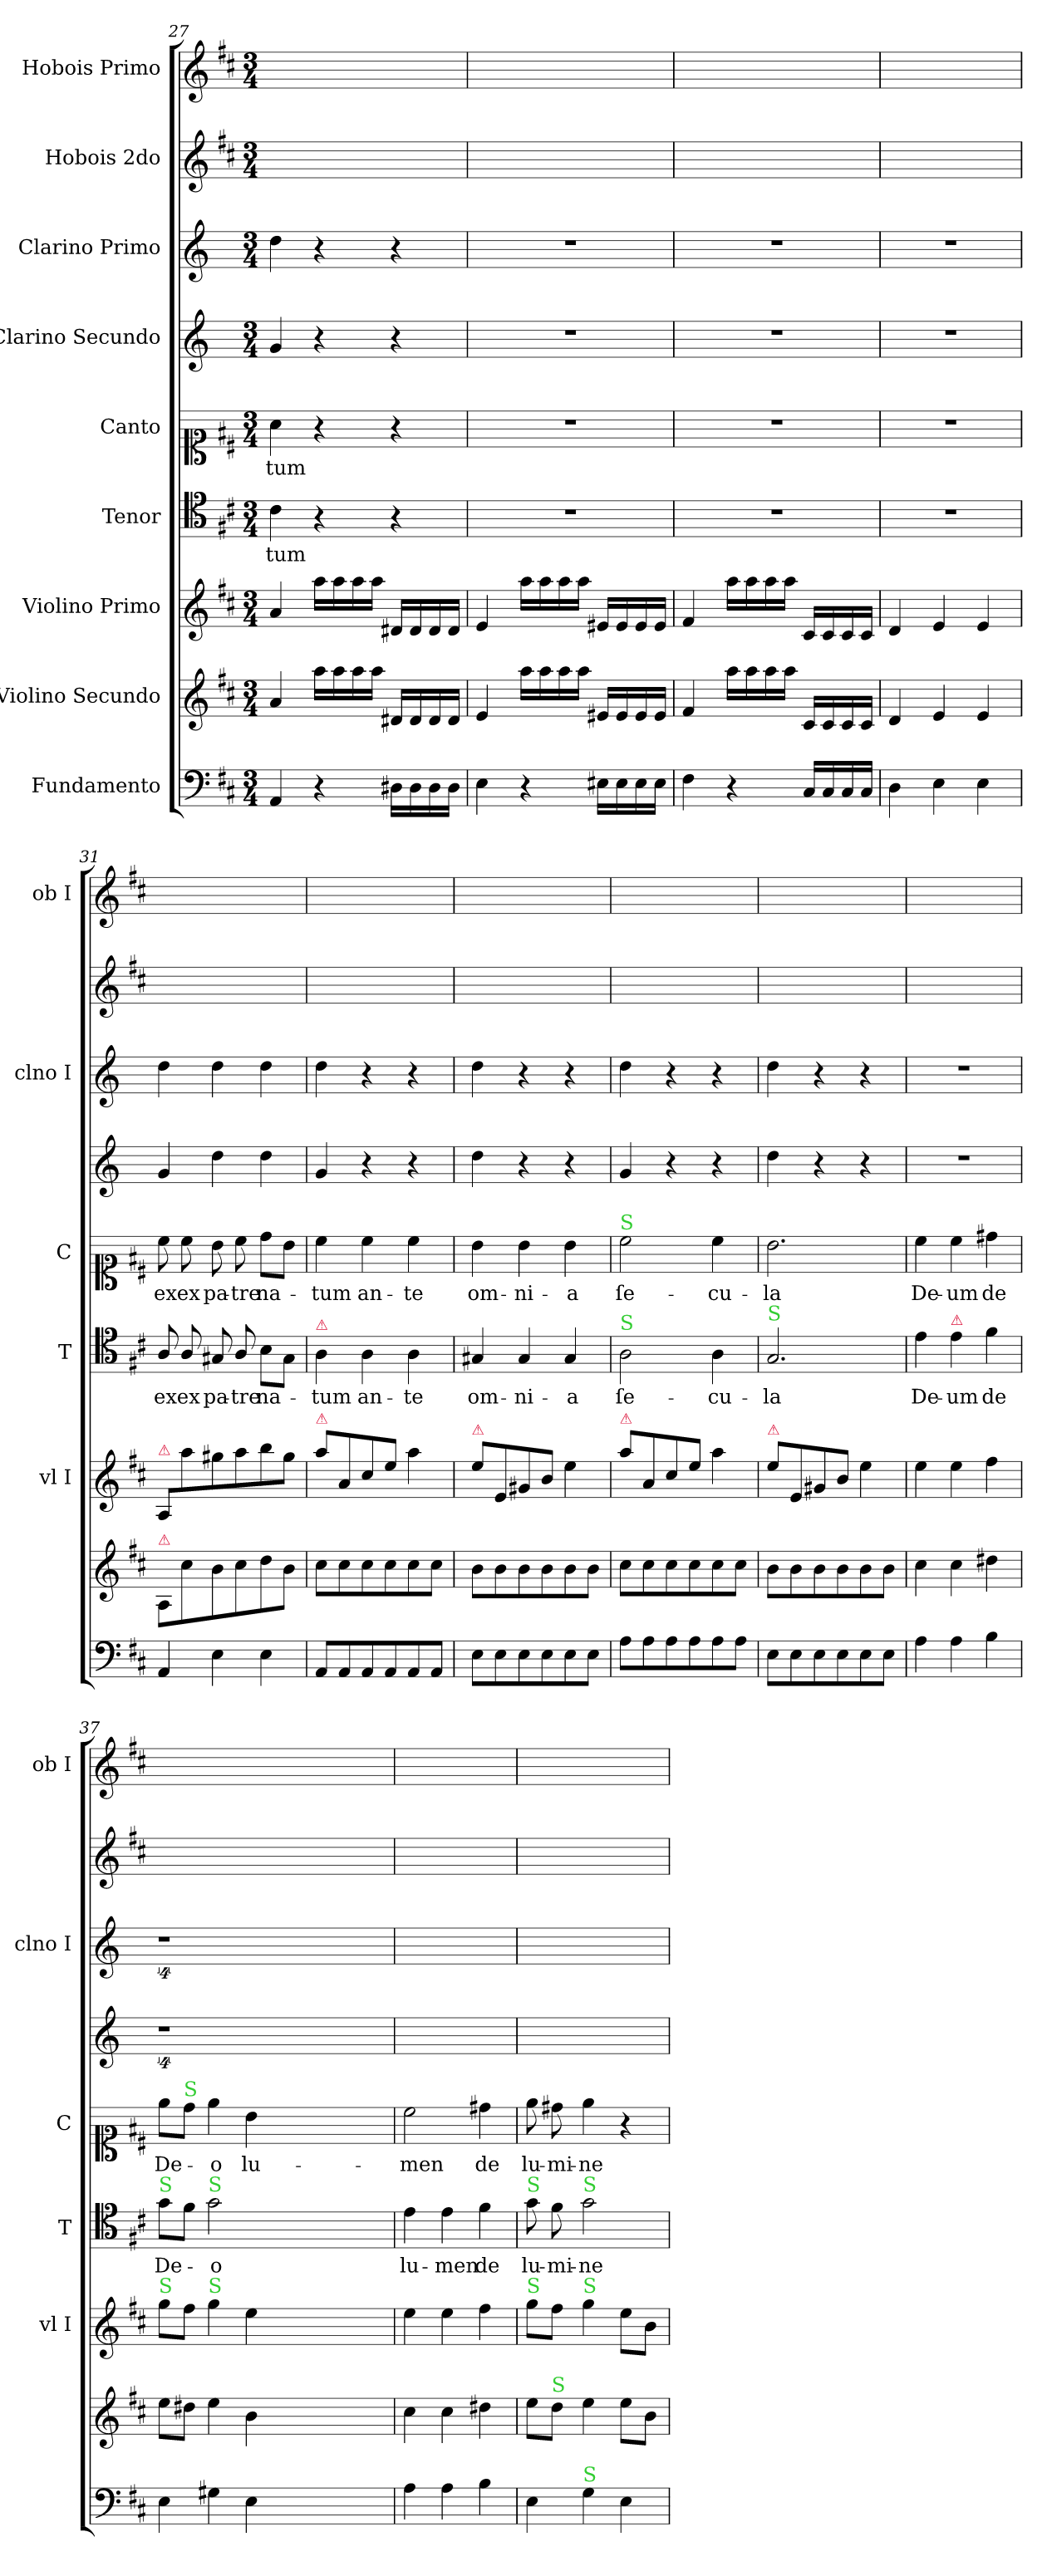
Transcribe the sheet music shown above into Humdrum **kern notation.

**kern	**kern	**kern	**kern	**text	**kern	**text	**kern	**kern	**kern	**kern
*part9	*part8	*part7	*part6	*part6	*part5	*part5	*part4	*part3	*part2	*part1
*staff9	*staff8	*staff7	*staff6	*staff6	*staff5	*staff5	*staff4	*staff3	*staff2	*staff1
*I"Fundamento	*I"Violino Secundo	*I"Violino Primo	*I"Tenor	*	*I"Canto	*	*I"Clarino Secundo	*I"Clarino Primo	*I"Hobois 2do	*I"Hobois Primo
*	*	*I'vl I	*I'T	*	*I'C	*	*	*I'clno I	*	*I'ob I
*clefF4	*clefG2	*clefG2	*clefC4	*	*clefC1	*	*clefG2	*clefG2	*clefG2	*clefG2
*	*	*	*	*	*	*	*ITrd-1c-2	*ITrd-1c-2	*	*
*k[f#c#]	*k[f#c#]	*k[f#c#]	*k[f#c#]	*	*k[f#c#]	*	*k[f#c#]	*k[f#c#]	*k[f#c#]	*k[f#c#]
*M3/4	*M3/4	*M3/4	*M3/4	*	*M3/4	*	*M3/4	*M3/4	*M3/4	*M3/4
=27	=27	=27	=27	=27	=27	=27	=27	=27	=27	=27
4AA/	4a/	4a/	4c#\	-tum	4a\	-tum	4a/	4ee\	2.ryy	2.ryy
4r	16aa\LL	16aa\LL	4r	.	4r	.	4r	4r	.	.
.	16aa\	16aa\	.	.	.	.	.	.	.	.
.	16aa\	16aa\	.	.	.	.	.	.	.	.
.	16aa\JJ	16aa\JJ	.	.	.	.	.	.	.	.
16D#X\LL	16d#X/LL	16d#X/LL	4r	.	4r	.	4r	4r	.	.
16D#\	16d#/	16d#/	.	.	.	.	.	.	.	.
16D#\	16d#/	16d#/	.	.	.	.	.	.	.	.
16D#\JJ	16d#/JJ	16d#/JJ	.	.	.	.	.	.	.	.
=28	=28	=28	=28	=28	=28	=28	=28	=28	=28	=28
4E\	4e/	4e/	2.r	.	2.r	.	2.r	2.r	2.ryy	2.ryy
4r	16aa\LL	16aa\LL	.	.	.	.	.	.	.	.
.	16aa\	16aa\	.	.	.	.	.	.	.	.
.	16aa\	16aa\	.	.	.	.	.	.	.	.
.	16aa\JJ	16aa\JJ	.	.	.	.	.	.	.	.
16E#X\LL	16e#X/LL	16e#X/LL	.	.	.	.	.	.	.	.
16E#\	16e#/	16e#/	.	.	.	.	.	.	.	.
16E#\	16e#/	16e#/	.	.	.	.	.	.	.	.
16E#\JJ	16e#/JJ	16e#/JJ	.	.	.	.	.	.	.	.
=29	=29	=29	=29	=29	=29	=29	=29	=29	=29	=29
4F#\	4f#/	4f#/	2.r	.	2.r	.	2.r	2.r	2.ryy	2.ryy
4r	16aa\LL	16aa\LL	.	.	.	.	.	.	.	.
.	16aa\	16aa\	.	.	.	.	.	.	.	.
.	16aa\	16aa\	.	.	.	.	.	.	.	.
.	16aa\JJ	16aa\JJ	.	.	.	.	.	.	.	.
16C#/LL	16c#/LL	16c#/LL	.	.	.	.	.	.	.	.
16C#/	16c#/	16c#/	.	.	.	.	.	.	.	.
16C#/	16c#/	16c#/	.	.	.	.	.	.	.	.
16C#/JJ	16c#/JJ	16c#/JJ	.	.	.	.	.	.	.	.
=30	=30	=30	=30	=30	=30	=30	=30	=30	=30	=30
4D\	4d/	4d/	2.r	.	2.r	.	2.r	2.r	2.ryy	2.ryy
4E\	4e/	4e/	.	.	.	.	.	.	.	.
4E\	4e/	4e/	.	.	.	.	.	.	.	.
=31	=31	=31	=31	=31	=31	=31	=31	=31	=31	=31
!	!	!LO:TX:a:color=crimson:t=⚠	!	!	!	!	!	!	!	!
!	!LO:TX:a:color=crimson:t=⚠	!	!	!	!	!	!	!	!	!
4AA/	8A/L	8A/L	8A/	ex	8cc#\	ex	4a/	4ee\	2.ryy	2.ryy
.	8cc#\	8aa\	8A/	ex	8cc#\	ex	.	.	.	.
4E\	8b\	8gg#X\	8G#X/	pa-	8b\	pa-	4ee\	4ee\	.	.
.	8cc#\	8aa\	8A/	-tre	8cc#\	-tre	.	.	.	.
4E\	8dd\	8bb\	8B\L	na-	8dd\L	na-	4ee\	4ee\	.	.
.	8b\J	8gg#\J	8G#\J	.	8b\J	.	.	.	.	.
=32	=32	=32	=32	=32	=32	=32	=32	=32	=32	=32
!	!	!	!LO:TX:a:color=crimson:t=⚠	!	!	!	!	!	!	!
!	!	!LO:TX:a:color=crimson:t=⚠	!	!	!	!	!	!	!	!
8AA/L	8cc#\L	8aa\L	4A\	-tum	4cc#\	-tum	4a/	4ee\	2.ryy	2.ryy
8AA/	8cc#\	8a/	.	.	.	.	.	.	.	.
8AA/	8cc#\	8cc#/	4A\	an-	4cc#\	an-	4r	4r	.	.
8AA/	8cc#\	8ee/J	.	.	.	.	.	.	.	.
8AA/	8cc#\	4aa\	4A\	-te	4cc#\	-te	4r	4r	.	.
8AA/J	8cc#\J	.	.	.	.	.	.	.	.	.
=33	=33	=33	=33	=33	=33	=33	=33	=33	=33	=33
!	!	!LO:TX:a:color=crimson:t=⚠	!	!	!	!	!	!	!	!
8E\L	8b\L	8ee\L	4G#X/	om-	4b\	om-	4ee\	4ee\	2.ryy	2.ryy
8E\	8b\	8e/	.	.	.	.	.	.	.	.
8E\	8b\	8g#X/	4G#/	-ni-	4b\	-ni-	4r	4r	.	.
8E\	8b\	8b/J	.	.	.	.	.	.	.	.
8E\	8b\	4ee\	4G#/	-a	4b\	-a	4r	4r	.	.
8E\J	8b\J	.	.	.	.	.	.	.	.	.
=34	=34	=34	=34	=34	=34	=34	=34	=34	=34	=34
!	!	!	!	!	!LO:TX:a:color=limegreen:t=S	!	!	!	!	!
!	!	!	!LO:TX:a:color=limegreen:t=S	!	!	!	!	!	!	!
!	!	!LO:TX:a:color=crimson:t=⚠	!	!	!	!	!	!	!	!
8A\L	8cc#\L	8aa\L	2A\	ſe-	2cc#\	ſe-	4a/	4ee\	2.ryy	2.ryy
8A\	8cc#\	8a/	.	.	.	.	.	.	.	.
8A\	8cc#\	8cc#/	.	.	.	.	4r	4r	.	.
8A\	8cc#\	8ee/J	.	.	.	.	.	.	.	.
8A\	8cc#\	4aa\	4A\	-cu-	4cc#\	-cu-	4r	4r	.	.
8A\J	8cc#\J	.	.	.	.	.	.	.	.	.
=35	=35	=35	=35	=35	=35	=35	=35	=35	=35	=35
!	!	!	!LO:TX:a:color=limegreen:t=S	!	!	!	!	!	!	!
!	!	!LO:TX:a:color=crimson:t=⚠	!	!	!	!	!	!	!	!
8E\L	8b\L	8ee\L	2.G/	-la	2.b\	-la	4ee\	4ee\	2.ryy	2.ryy
8E\	8b\	8e/	.	.	.	.	.	.	.	.
8E\	8b\	8g#X/	.	.	.	.	4r	4r	.	.
8E\	8b\	8b/J	.	.	.	.	.	.	.	.
8E\	8b\	4ee\	.	.	.	.	4r	4r	.	.
8E\J	8b\J	.	.	.	.	.	.	.	.	.
=36	=36	=36	=36	=36	=36	=36	=36	=36	=36	=36
4A\	4cc#\	4ee\	4e\	De-	4cc#\	De-	2.r	2.r	2.ryy	2.ryy
!	!	!	!LO:TX:a:color=crimson:t=⚠	!	!	!	!	!	!	!
4A\	4cc#\	4ee\	4e\	-um	4cc#\	-um	.	.	.	.
4B\	4dd#X\	4ff#\	4f#\	de	4dd#X\	de	.	.	.	.
=37	=37	=37	=37	=37	=37	=37	=37	=37	=37	=37
!	!	!	!LO:TX:a:color=limegreen:t=S	!	!	!	!	!	!	!
!	!	!LO:TX:a:color=limegreen:t=S	!	!	!	!	!	!	!	!
4E\	8ee\L	8gg\L	8g\L	De-	8ee\L	De-	4%9r	4%9r	2.ryy	2.ryy
!	!	!	!	!	!LO:TX:a:color=limegreen:t=S	!	!	!	!	!
.	8dd#X\J	8ff#\J	8f#\J	.	8dd\J	.	.	.	.	.
!	!	!	!LO:TX:a:color=limegreen:t=S	!	!	!	!	!	!	!
!	!	!LO:TX:a:color=limegreen:t=S	!	!	!	!	!	!	!	!
4G#X\	4ee\	4gg\	2g\	-o	4ee\	-o	.	.	.	.
4E\	4b\	4ee\	.	.	4b\	lu-	.	.	.	.
1.ryy	1.ryy	1.ryy	1.ryy	.	1.ryy	.	.	.	1.ryy	1.ryy
=38	=38	=38	=38	=38	=38	=38	=38	=38	=38	=38
4A\	4cc#\	4ee\	4e\	lu-	2cc#\	-men	2.ryy	2.ryy	2.ryy	2.ryy
4A\	4cc#\	4ee\	4e\	-men	.	.	.	.	.	.
4B\	4dd#X\	4ff#\	4f#\	de	4dd#X\	de	.	.	.	.
=39	=39	=39	=39	=39	=39	=39	=39	=39	=39	=39
!	!	!	!LO:TX:a:color=limegreen:t=S	!	!	!	!	!	!	!
!	!	!LO:TX:a:color=limegreen:t=S	!	!	!	!	!	!	!	!
4E\	8ee\L	8gg\L	8g\	lu-	8ee\	lu-	2.ryy	2.ryy	2.ryy	2.ryy
!	!LO:TX:a:color=limegreen:t=S	!	!	!	!	!	!	!	!	!
.	8dd\J	8ff#\J	8f#\	-mi-	8dd#X\	-mi-	.	.	.	.
!	!	!	!LO:TX:a:color=limegreen:t=S	!	!	!	!	!	!	!
!	!	!LO:TX:a:color=limegreen:t=S	!	!	!	!	!	!	!	!
!LO:TX:a:color=limegreen:t=S	!	!	!	!	!	!	!	!	!	!
4G\	4ee\	4gg\	2g\	-ne	4ee\	-ne	.	.	.	.
4E\	8ee\L	8ee\L	.	.	4r	.	.	.	.	.
.	8b\J	8b\J	.	.	.	.	.	.	.	.
=	=	=	=	=	=	=	=	=	=	=
*-	*-	*-	*-	*-	*-	*-	*-	*-	*-	*-
